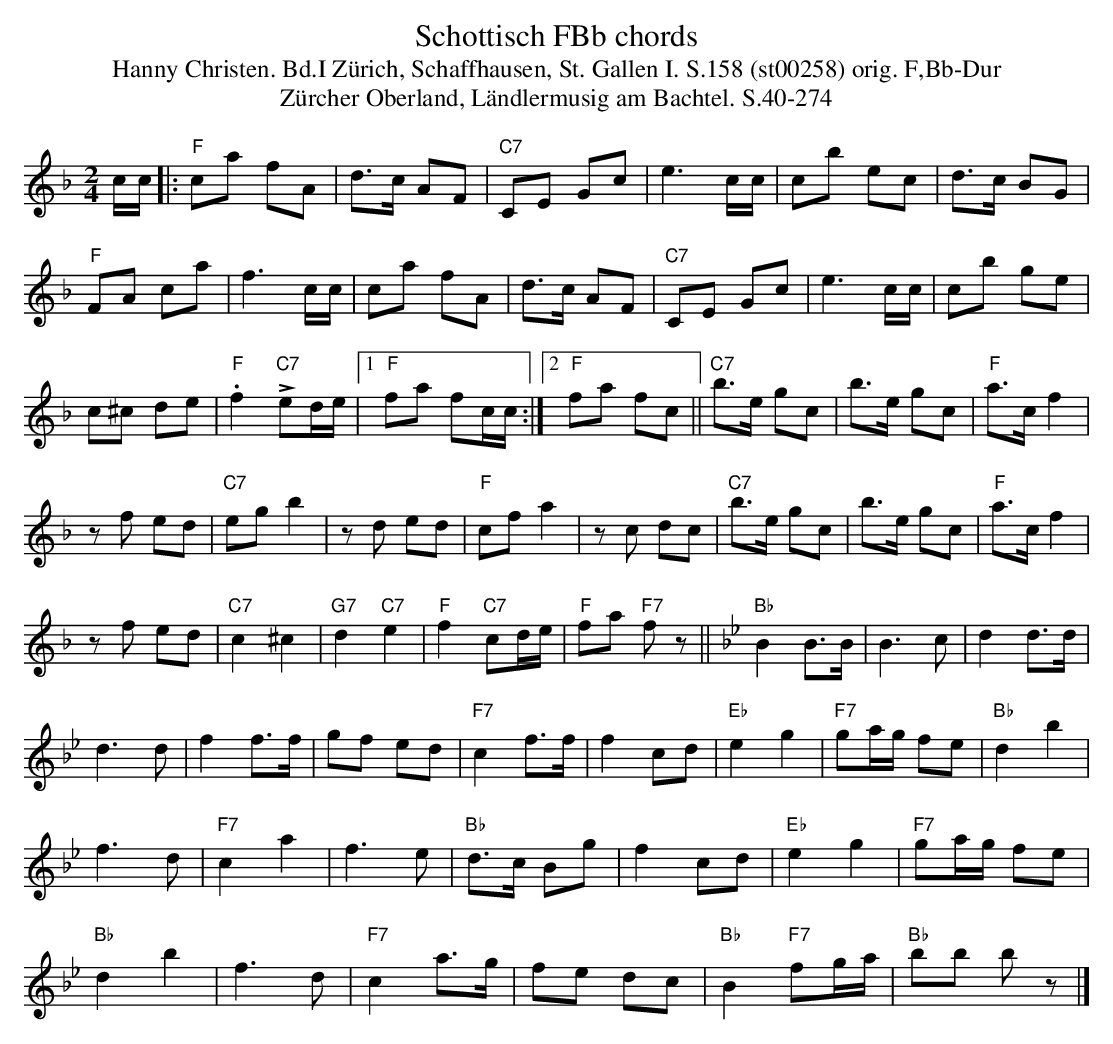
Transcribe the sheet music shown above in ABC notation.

X:1
T: Schottisch FBb chords
T:Hanny Christen. Bd.I Zürich, Schaffhausen, St. Gallen I. S.158 (st00258) orig. F,Bb-Dur
T: Z\"urcher Oberland, L\"andlermusig am Bachtel. S.40-274
M:2/4
L:1/8
K:F %%MIDI gchordon
c/c/ |: "F"ca fA | d>c AF | "C7"CE Gc | e3c/c/ | cb ec | d>c BG |
"F"FA ca | f3c/c/ | ca fA | d>c AF | "C7"CE Gc | e3c/c/ | cb ge |
c^c de | "F".f2 "C7"+>+ed/e/ |1 "F"fa fc/c/ :|2 "F"fa fc || "C7"b>e gc | b>e gc | "F"a>c f2 |
zf ed | "C7"egb2 | zd ed | "F"cfa2 | zc dc | "C7"b>e gc | b>e gc | "F"a>cf2 |
zf ed | "C7"c2^c2 | "G7"d2"C7"e2 | "F"f2 "C7"cd/e/ | "F"fa "F7"fz || [K:Bb] "Bb"B2B>B |  B3c | d2d>d |
d3d | f2f>f | gf ed | "F7"c2f>f | f2cd | "Eb"e2g2 | "F7"ga/g/ fe | "Bb"d2b2 |
f3d | "F7"c2a2 | f3e | "Bb"d>c Bg | f2cd | "Eb"e2g2 | "F7"ga/g/ fe |
"Bb"d2b2 | f3d | "F7"c2a>g | fe dc | "Bb"B2 "F7"fg/a/ | "Bb"bb bz |]
